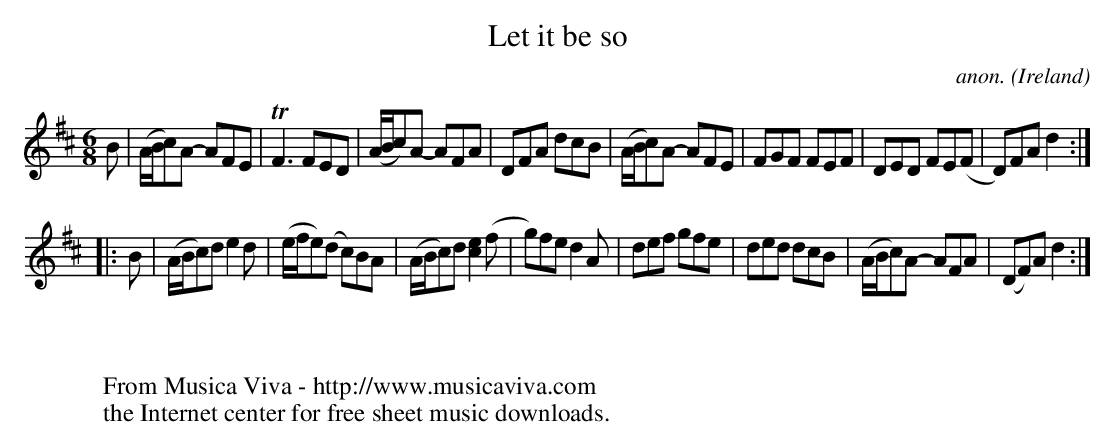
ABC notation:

X:1
T:Let it be so
C:anon.
O:Ireland
m:Tn3 = no/4n/m/4n
M:6/8
L:1/8
K:D
B|(A/B/c)A- AFE|TF3 FED|(A/B/c)A- AFA|DFA dcB|(A/B/c)A- AFE|FGF FEF|DED FE(F|D)FA d2:|
|:B|(A/B/c)d e2d|(e/f/e)(d c)BA|(A/B/c)d [c2e2](f|g)fe d2A|def gfe|ded dcB|(A/B/c)A- AFA|(DF)A d2:|
W:
W:
W: From Musica Viva - http://www.musicaviva.com
W: the Internet center for free sheet music downloads.
